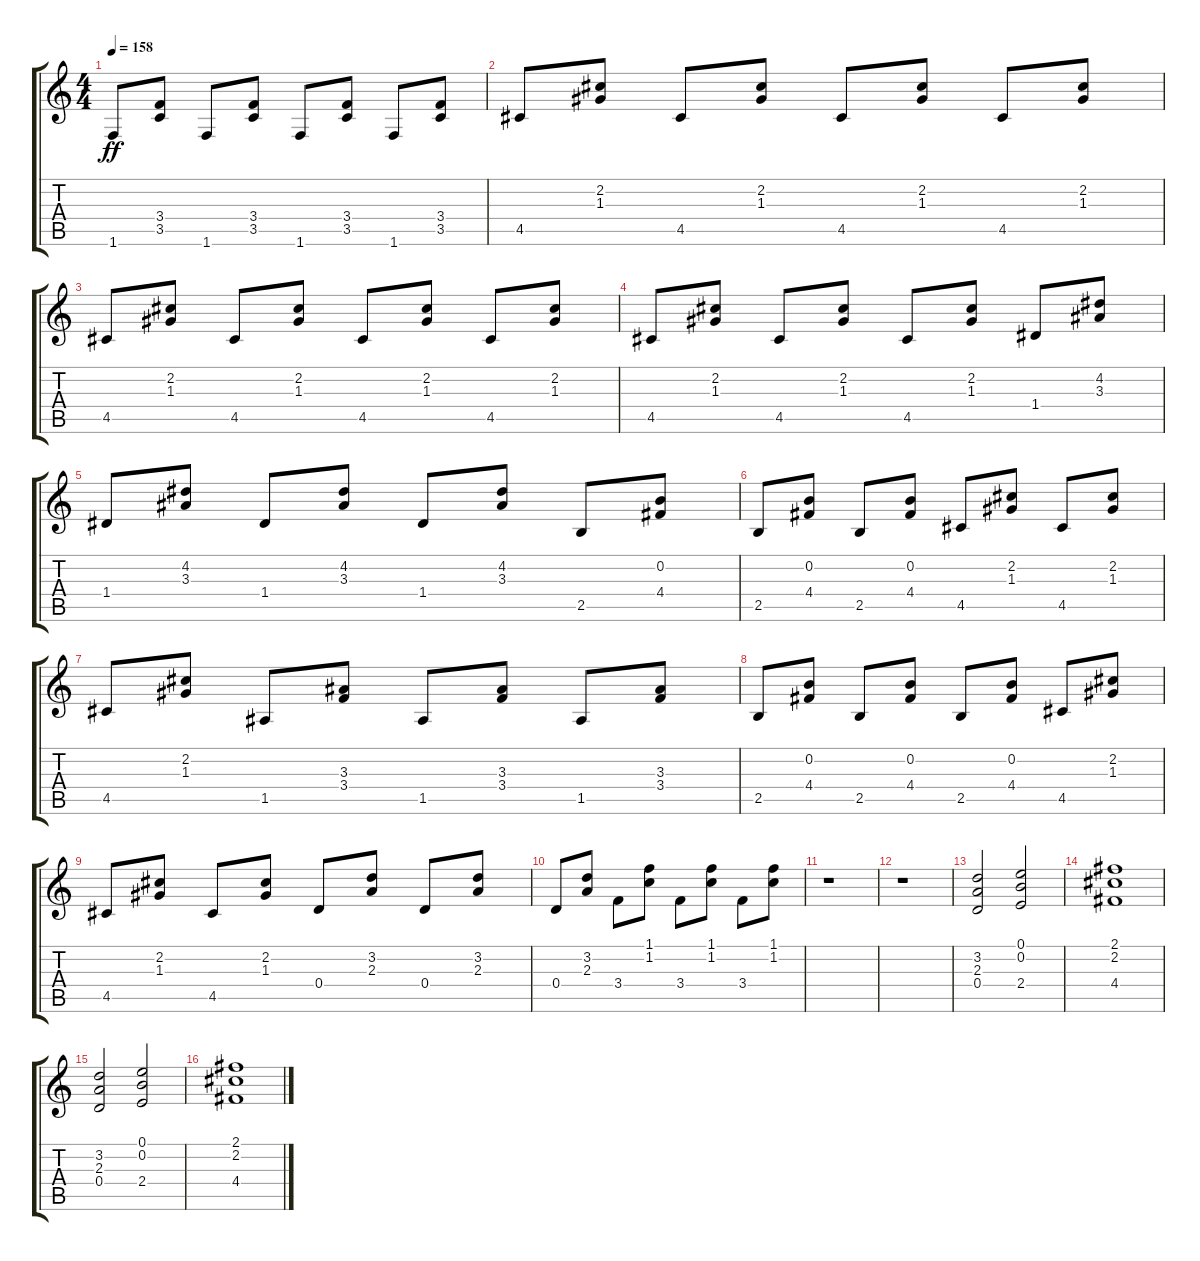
\track "" {instrument distortionguitar}
\staff {score tabs}
\tuning (E4 B3 G3 D3 A2 E2) {hide}
\ts (4 4)
\tempo 158
\clef g2
\ks c
1.6.8{dy ff} (3.4 3.5).8 1.6.8 (3.4 3.5).8 1.6.8 (3.4 3.5).8 1.6.8 (3.4 3.5).8 |
4.5.8 (2.2 1.3).8 4.5.8 (2.2 1.3).8 4.5.8 (2.2 1.3).8 4.5.8 (2.2 1.3).8 |
4.5.8 (2.2 1.3).8 4.5.8 (2.2 1.3).8 4.5.8 (2.2 1.3).8 4.5.8 (2.2 1.3).8 |
4.5.8 (2.2 1.3).8 4.5.8 (2.2 1.3).8 4.5.8 (2.2 1.3).8 1.4.8 (4.2 3.3).8 |
1.4.8 (4.2 3.3).8 1.4.8 (4.2 3.3).8 1.4.8 (4.2 3.3).8 2.5.8 (0.2 4.4).8 |
2.5.8 (0.2 4.4).8 2.5.8 (0.2 4.4).8 4.5.8 (2.2 1.3).8 4.5.8 (2.2 1.3).8 |
4.5.8 (2.2 1.3).8 1.5.8 (3.3 3.4).8 1.5.8 (3.3 3.4).8 1.5.8 (3.3 3.4).8 |
2.5.8 (0.2 4.4).8 2.5.8 (0.2 4.4).8 2.5.8 (0.2 4.4).8 4.5.8 (2.2 1.3).8 |
4.5.8 (2.2 1.3).8 4.5.8 (2.2 1.3).8 0.4.8 (3.2 2.3).8 0.4.8 (3.2 2.3).8 |
0.4.8 (3.2 2.3).8 3.4.8 (1.1 1.2).8 3.4.8 (1.1 1.2).8 3.4.8 (1.1 1.2).8 |
r.1 |
r.1 |
(3.2 2.3 0.4).2 (0.1 0.2 2.4).2 |
(2.1 2.2 4.4).1 |
(3.2 2.3 0.4).2 (0.1 0.2 2.4).2 |
(2.1 2.2 4.4).1
